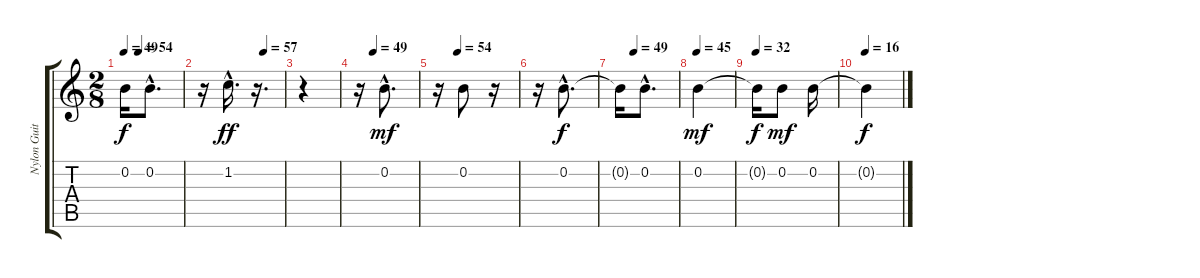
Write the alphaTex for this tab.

\track ("Nylon Guitar (2nd string)" "Nylon Guit") {instrument acousticguitarnylon}
\staff {score tabs}
\tuning (E4 B3 G3 D3 A2 E2) {hide}
\ts (2 8)
\tempo 49
\tempo (54 0.25)
\clef g2
\ks c
0.2{t}.16{dy f} 0.2{hac}.8{d} |
\tempo (57 0.75)
r.16 1.2{hac}.16{d dy ff} r.16{d} |
r.4 |
\tempo (49 0.25)
r.16 0.2{hac}.8{d dy mf} |
\tempo (54 0.25)
r.16 0.2.8 r.16 |
r.16 0.2{hac}.8{d dy f} |
\tempo (49 0.25)
0.2{t}.16 0.2{hac}.8{d} |
\tempo 45
0.2.4{dy mf} |
\tempo 32
0.2{t}.16{dy f} 0.2.8{dy mf} 0.2.16 |
\tempo 16
0.2{t}.4{dy f}
